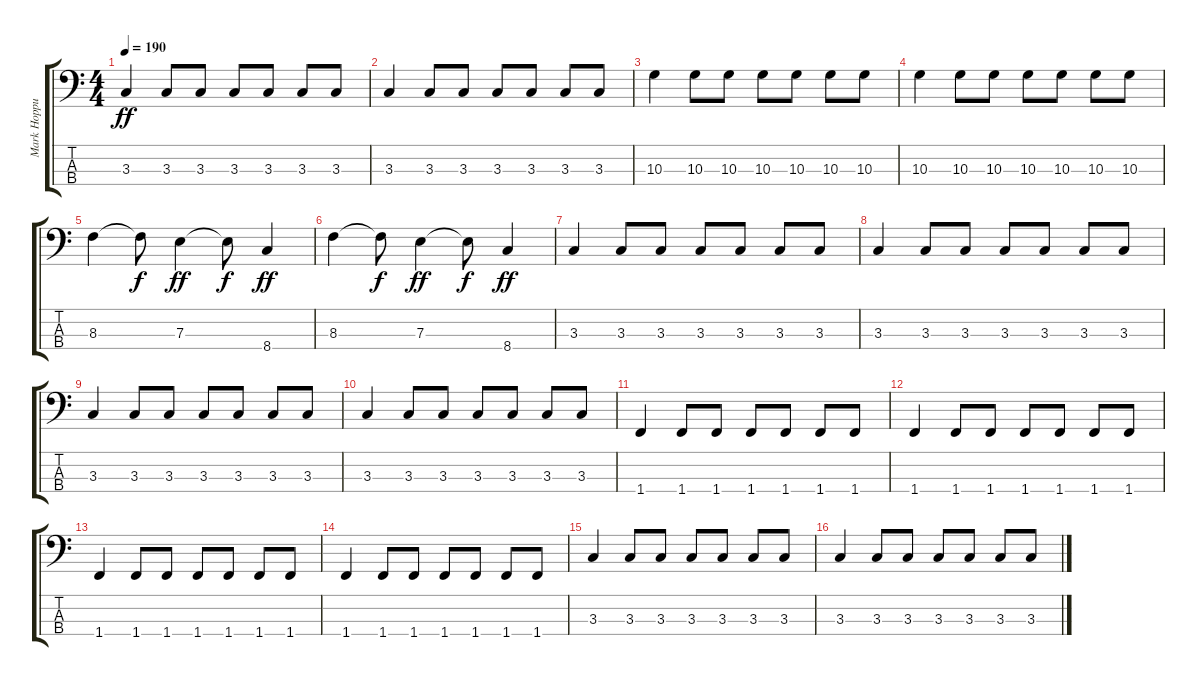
\track ("Mark Hoppus - Bass" "Mark Hoppu") {instrument electricbasspick}
\staff {score tabs}
\tuning (G2 D2 A1 E1) {hide}
\ts (4 4)
\tempo 190
\clef f4
\ks c
3.3.4{dy ff} 3.3.8 3.3.8 3.3.8 3.3.8 3.3.8 3.3.8 |
3.3.4 3.3.8 3.3.8 3.3.8 3.3.8 3.3.8 3.3.8 |
10.3.4 10.3.8 10.3.8 10.3.8 10.3.8 10.3.8 10.3.8 |
10.3.4 10.3.8 10.3.8 10.3.8 10.3.8 10.3.8 10.3.8 |
8.3.4 8.3{t}.8{dy f} 7.3.4{dy ff} 7.3{t}.8{dy f} 8.4.4{dy ff} |
8.3.4 8.3{t}.8{dy f} 7.3.4{dy ff} 7.3{t}.8{dy f} 8.4.4{dy ff} |
3.3.4 3.3.8 3.3.8 3.3.8 3.3.8 3.3.8 3.3.8 |
3.3.4 3.3.8 3.3.8 3.3.8 3.3.8 3.3.8 3.3.8 |
3.3.4 3.3.8 3.3.8 3.3.8 3.3.8 3.3.8 3.3.8 |
3.3.4 3.3.8 3.3.8 3.3.8 3.3.8 3.3.8 3.3.8 |
1.4.4 1.4.8 1.4.8 1.4.8 1.4.8 1.4.8 1.4.8 |
1.4.4 1.4.8 1.4.8 1.4.8 1.4.8 1.4.8 1.4.8 |
1.4.4 1.4.8 1.4.8 1.4.8 1.4.8 1.4.8 1.4.8 |
1.4.4 1.4.8 1.4.8 1.4.8 1.4.8 1.4.8 1.4.8 |
3.3.4 3.3.8 3.3.8 3.3.8 3.3.8 3.3.8 3.3.8 |
3.3.4 3.3.8 3.3.8 3.3.8 3.3.8 3.3.8 3.3.8
